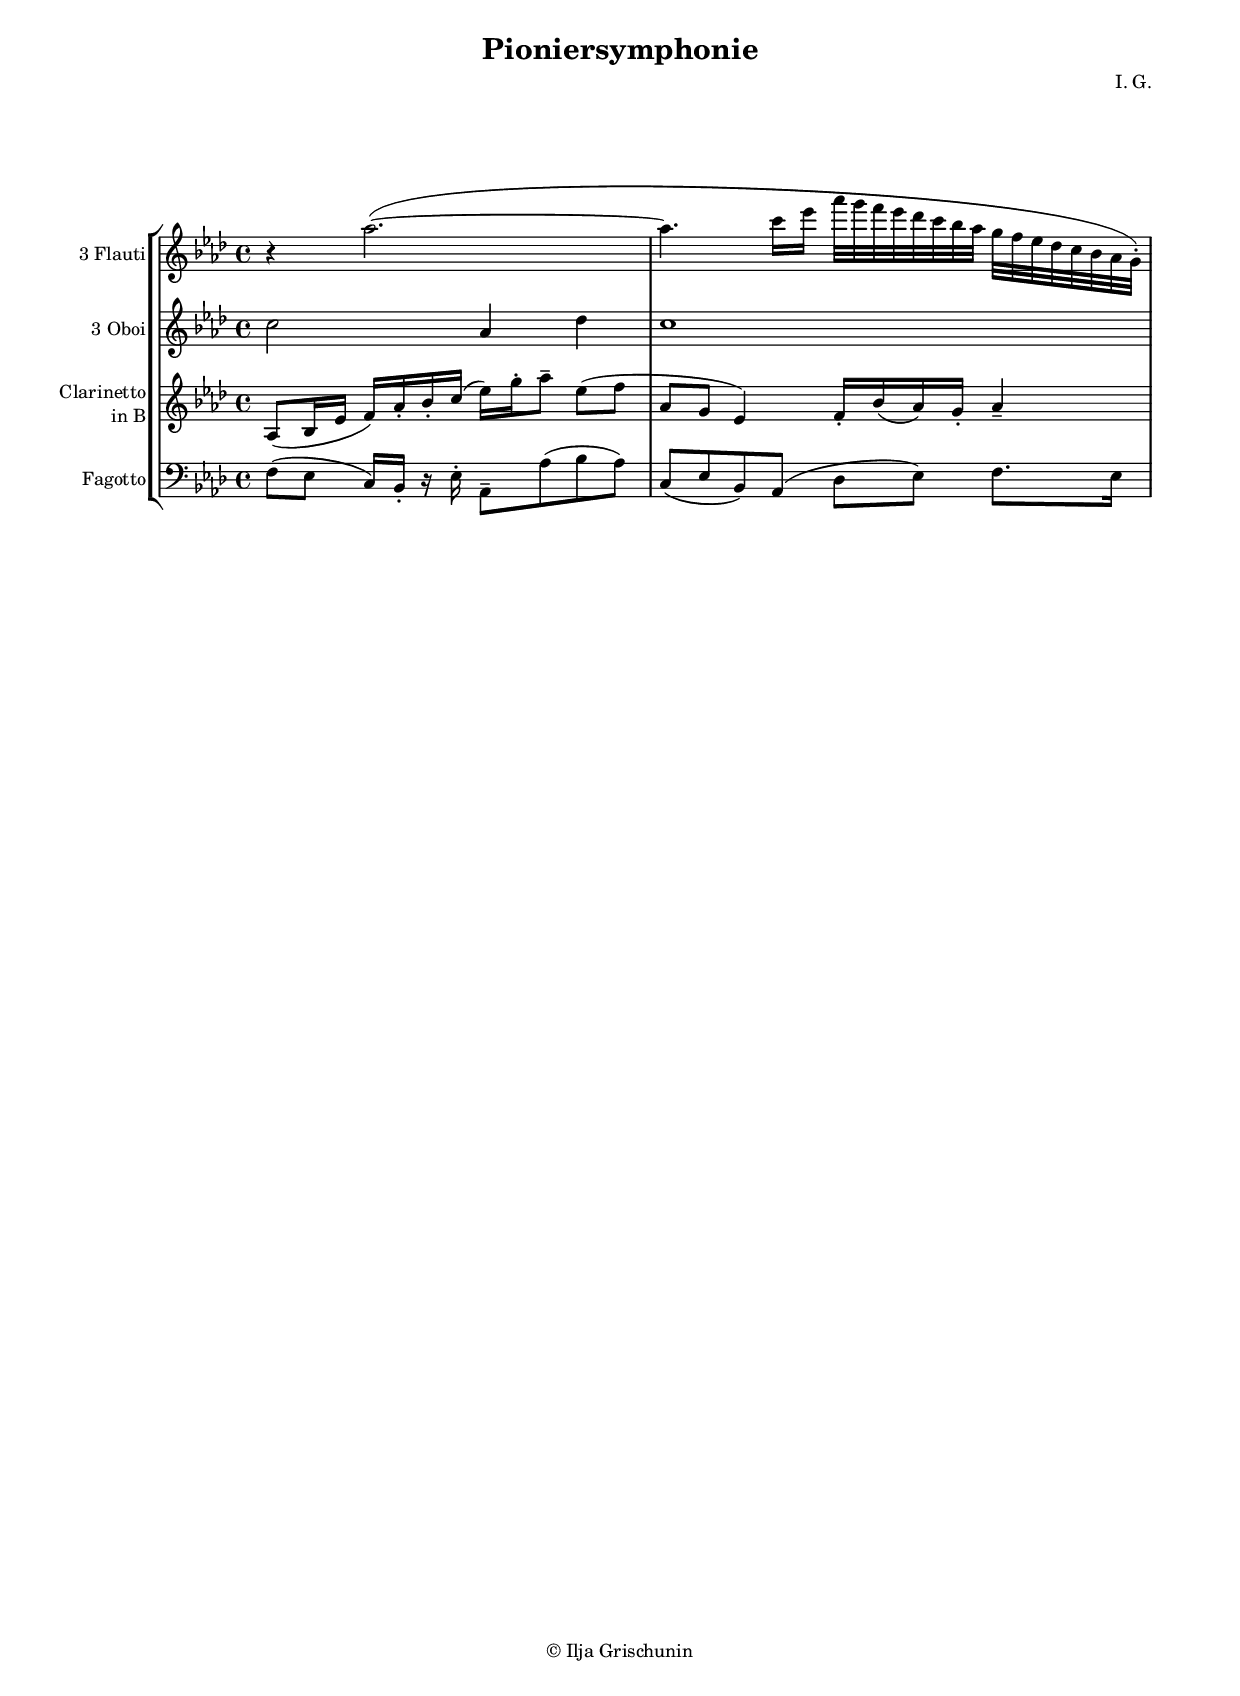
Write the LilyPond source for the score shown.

\version "2.19.15"

\language "deutsch"

\header {
  title = "Pioniersymphonie"
  %meter = "Grave"
  composer = "I. G."
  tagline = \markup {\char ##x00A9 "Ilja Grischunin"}
}

#(ly:set-option 'relative-includes #t)
#(set-global-staff-size 16)
\paper {
  system-separator-markup = \slashSeparator
  %#(set-paper-size "a4")
  indent = 1.2\cm
  short-indent = 0.5\cm
  top-system-spacing.basic-distance = #15
  top-markup-spacing.basic-distance = #8
  markup-system-spacing.basic-distance = #26
  system-system-spacing.basic-distance = #28
  last-bottom-spacing.basic-distance = #15
  left-margin = 15
  right-margin = 15
  %two-sided = ##t
  %inner-margin = 20
  %outer-margin = 10
}

\layout {
  \context {
    \Score
    %\override BarNumber.break-visibility = ##(#f #t #t)
    %\RemoveEmptyStaffContext
  }
  \context {
    \Score
    %\remove "Timing_translator"
    %\remove "Default_bar_line_engraver"
    %\remove "Bar_number_engraver"
    \RemoveEmptyStaves
    \override VerticalAxisGroup.remove-first = ##t
  }
  \context {
    \Staff
    %\consists "Timing_translator"
    %\consists "Default_bar_line_engraver"
  }
  \override Staff.InstrumentName.self-alignment-X = #RIGHT
  \override StaffGroup.InstrumentName.self-alignment-X = #RIGHT
}

\version "2.19.15"

\language "deutsch"

fluteMusic = \relative {
  \key as \major
  \time 4/4
  \clef treble
  r4 as''2.(~ as4. c16 es as32 g f es des c b as g f es des c b as g-.)
}

\version "2.19.15"

\language "deutsch"

oboeMusic = \relative {
  \key as \major
  \time 4/4
  \clef treble
  c''2( as4 des c1(
}

\version "2.19.15"

\language "deutsch"

clarinetMusic = \relative {
  \key as \major
  \time 4/4
  \clef treble
  as8( b16 es f) as-. b-. c( es) g-. as8-- es( f
  as, g es4) f16-. b( as) g-. as4--
}

\version "2.19.15"

\language "deutsch"

fagottoMusic = \relative {
  \key as \major
  \time 4/4
  \clef bass
  f8( es c16) b-. r es-. as,8-- as'( b as)
  c,( es b) as( des es) f8. es16~
}


\score {
  \new StaffGroup = "StaffGroup_woodwinds" <<
    \new Staff = "Staff_flute" {
      \set Staff.instrumentName = #"3 Flauti"
      \set Staff.shortInstrumentName = #"Fl"
      \fluteMusic
    }

    \new Staff = "Staff_oboe" {
      \set Staff.instrumentName = #"3 Oboi"
      \set Staff.shortInstrumentName = #"Ob"
      \oboeMusic
    }
    \new Staff = "Staff_clarinet" {
      \set Staff.instrumentName = \markup {
        \right-column {
          "Clarinetto"
          \line { "in B" }
        }
      }
      \set Staff.shortInstrumentName = \markup {
        \right-column {
          "Cl"
          \line { "in B" }
        }
      }
      %\transpose b c'
      \clarinetMusic
    }
    \new Staff = "Staff_fagotti" {
      \set Staff.instrumentName = #"Fagotto"
      \set Staff.shortInstrumentName = #"Fag"
      \fagottoMusic
    }
  >>
}